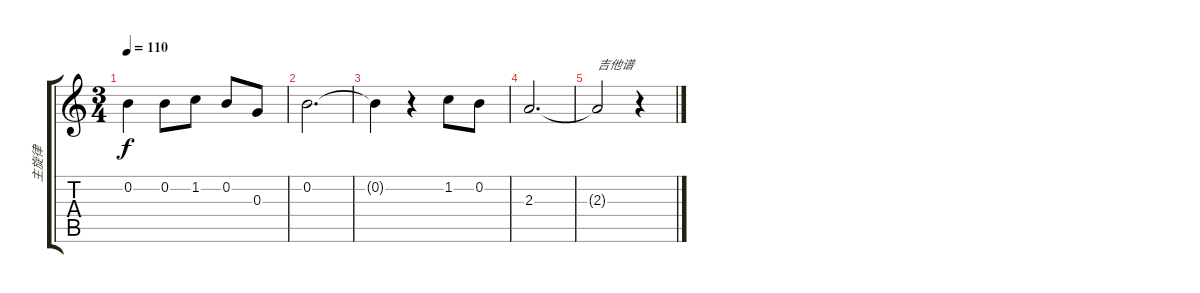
\track ("主旋律" "主旋律") {instrument acousticguitarnylon}
\staff {score tabs}
\tuning (E4 B3 G3 D3 A2 E2) {hide}
\ts (3 4)
\tempo 110
\clef g2
\ks c
0.2.4{dy f} 0.2.8 1.2.8 0.2.8 0.3.8 |
0.2.2{d} |
0.2{t}.4 r.4 1.2.8 0.2.8 |
2.3.2{d} |
2.3{t}.2{txt "吉他谱"} r.4
